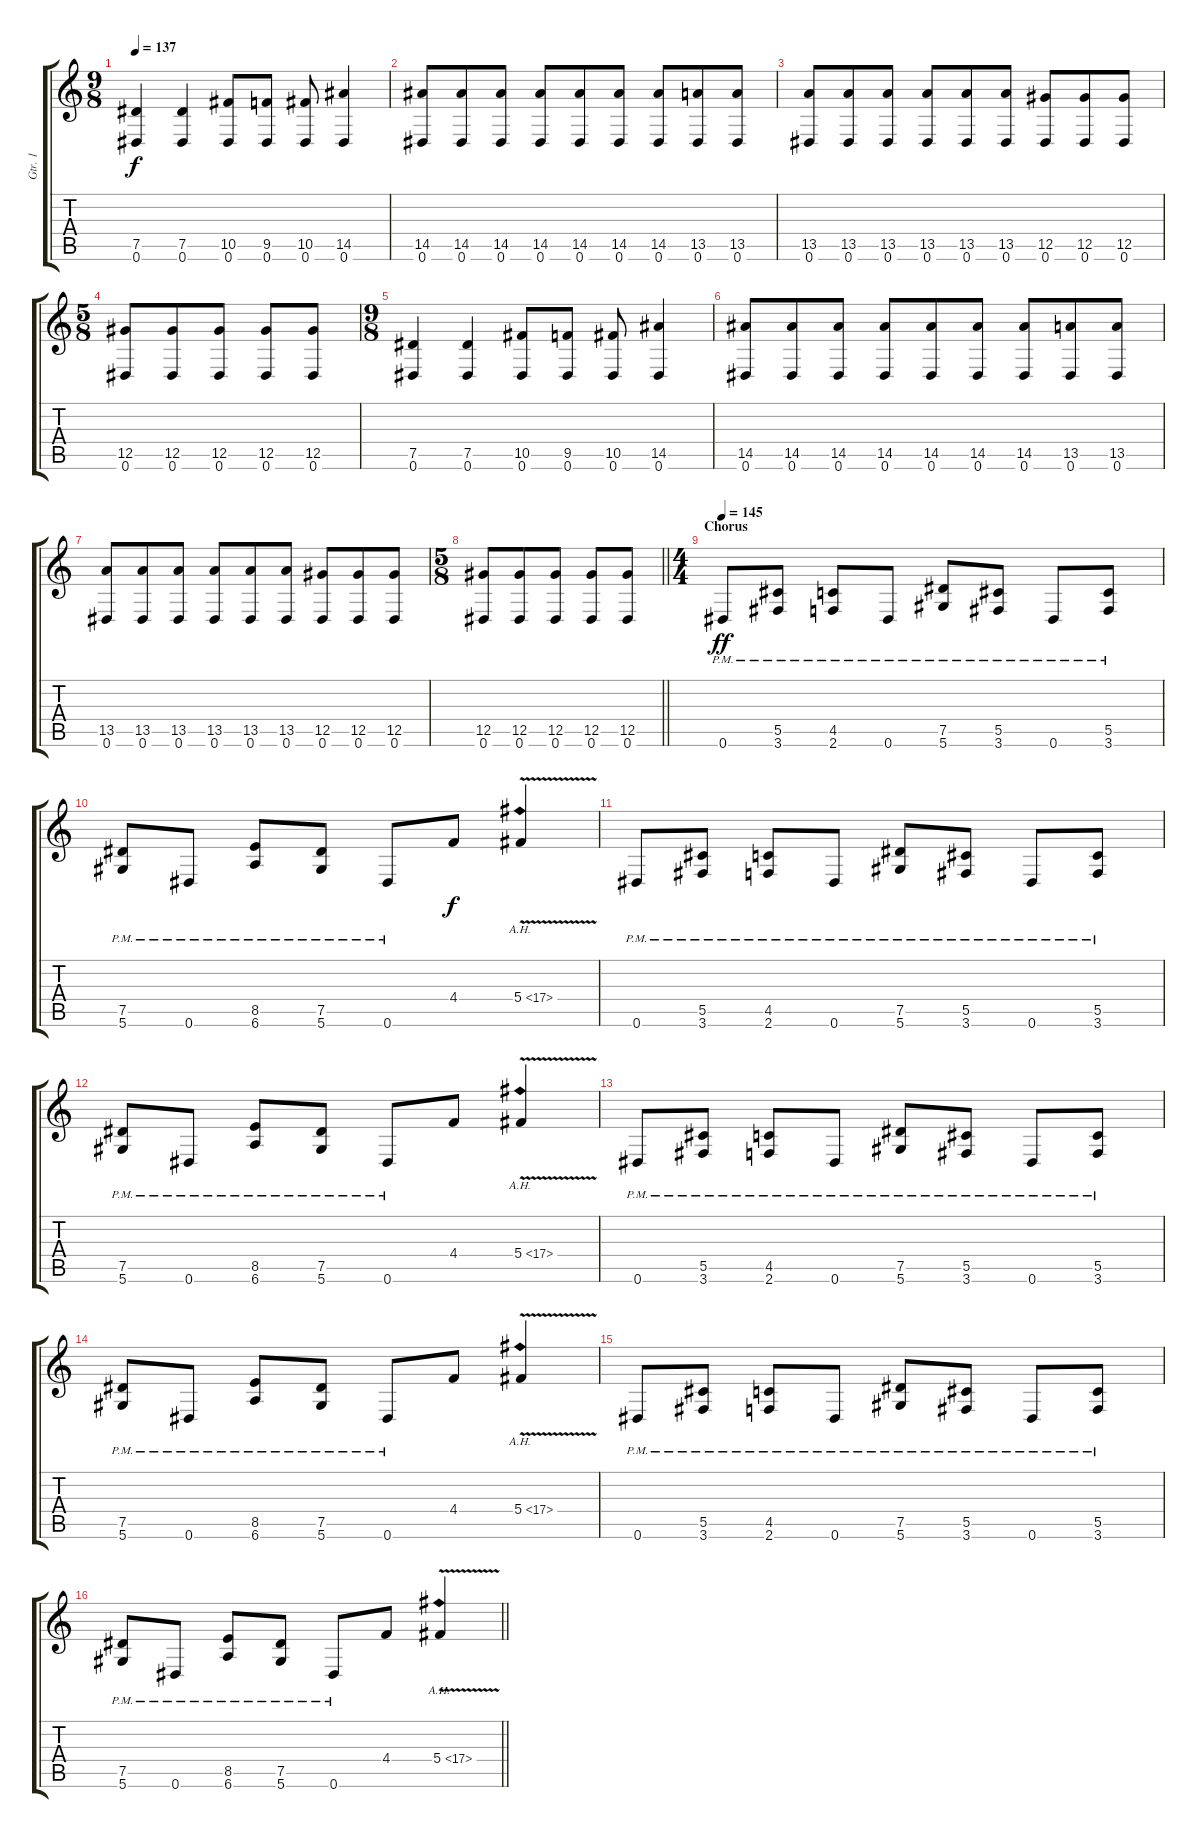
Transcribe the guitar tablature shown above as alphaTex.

\track ("Gtr. 1" "Gtr. 1") {instrument overdrivenguitar}
\staff {score tabs}
\tuning (Eb4 Bb3 Gb3 Db3 Ab2 Eb2) {hide}
\ts (9 8)
\tempo 137
\clef g2
\ks c
(7.5 0.6).4{dy f} (7.5 0.6).4 (10.5 0.6).8 (9.5 0.6).8 (10.5 0.6).8 (14.5 0.6).4 |
(14.5 0.6).8 (14.5 0.6).8 (14.5 0.6).8 (14.5 0.6).8 (14.5 0.6).8 (14.5 0.6).8 (14.5 0.6).8 (13.5 0.6).8 (13.5 0.6).8 |
(13.5 0.6).8 (13.5 0.6).8 (13.5 0.6).8 (13.5 0.6).8 (13.5 0.6).8 (13.5 0.6).8 (12.5 0.6).8 (12.5 0.6).8 (12.5 0.6).8 |
\ts (5 8)
(12.5 0.6).8 (12.5 0.6).8 (12.5 0.6).8 (12.5 0.6).8 (12.5 0.6).8 |
\ts (9 8)
(7.5 0.6).4 (7.5 0.6).4 (10.5 0.6).8 (9.5 0.6).8 (10.5 0.6).8 (14.5 0.6).4 |
(14.5 0.6).8 (14.5 0.6).8 (14.5 0.6).8 (14.5 0.6).8 (14.5 0.6).8 (14.5 0.6).8 (14.5 0.6).8 (13.5 0.6).8 (13.5 0.6).8 |
(13.5 0.6).8 (13.5 0.6).8 (13.5 0.6).8 (13.5 0.6).8 (13.5 0.6).8 (13.5 0.6).8 (12.5 0.6).8 (12.5 0.6).8 (12.5 0.6).8 |
\ts (5 8)
\barLineRight lightlight
(12.5 0.6).8 (12.5 0.6).8 (12.5 0.6).8 (12.5 0.6).8 (12.5 0.6).8 |
\ts (4 4)
\section ("" "Chorus")
\tempo 145
0.6{pm}.8{dy ff} (5.5{pm} 3.6{pm}).8 (4.5{pm} 2.6{pm}).8 0.6{pm}.8 (7.5{pm} 5.6{pm}).8 (5.5{pm} 3.6{pm}).8 0.6{pm}.8 (5.5{pm} 3.6{pm}).8 |
(7.5{pm} 5.6{pm}).8 0.6{pm}.8 (8.5{pm} 6.6{pm}).8 (7.5{pm} 5.6{pm}).8 0.6{pm}.8 4.4.8{dy f} 5.4{ah 12 v}.4 |
0.6{pm}.8 (5.5{pm} 3.6{pm}).8 (4.5{pm} 2.6{pm}).8 0.6{pm}.8 (7.5{pm} 5.6{pm}).8 (5.5{pm} 3.6{pm}).8 0.6{pm}.8 (5.5{pm} 3.6{pm}).8 |
(7.5{pm} 5.6{pm}).8 0.6{pm}.8 (8.5{pm} 6.6{pm}).8 (7.5{pm} 5.6{pm}).8 0.6{pm}.8 4.4.8 5.4{ah 12 v}.4 |
0.6{pm}.8 (5.5{pm} 3.6{pm}).8 (4.5{pm} 2.6{pm}).8 0.6{pm}.8 (7.5{pm} 5.6{pm}).8 (5.5{pm} 3.6{pm}).8 0.6{pm}.8 (5.5{pm} 3.6{pm}).8 |
(7.5{pm} 5.6{pm}).8 0.6{pm}.8 (8.5{pm} 6.6{pm}).8 (7.5{pm} 5.6{pm}).8 0.6{pm}.8 4.4.8 5.4{ah 12 v}.4 |
0.6{pm}.8 (5.5{pm} 3.6{pm}).8 (4.5{pm} 2.6{pm}).8 0.6{pm}.8 (7.5{pm} 5.6{pm}).8 (5.5{pm} 3.6{pm}).8 0.6{pm}.8 (5.5{pm} 3.6{pm}).8 |
\barLineRight lightlight
(7.5{pm} 5.6{pm}).8 0.6{pm}.8 (8.5{pm} 6.6{pm}).8 (7.5{pm} 5.6{pm}).8 0.6{pm}.8 4.4.8 5.4{ah 12 v}.4
